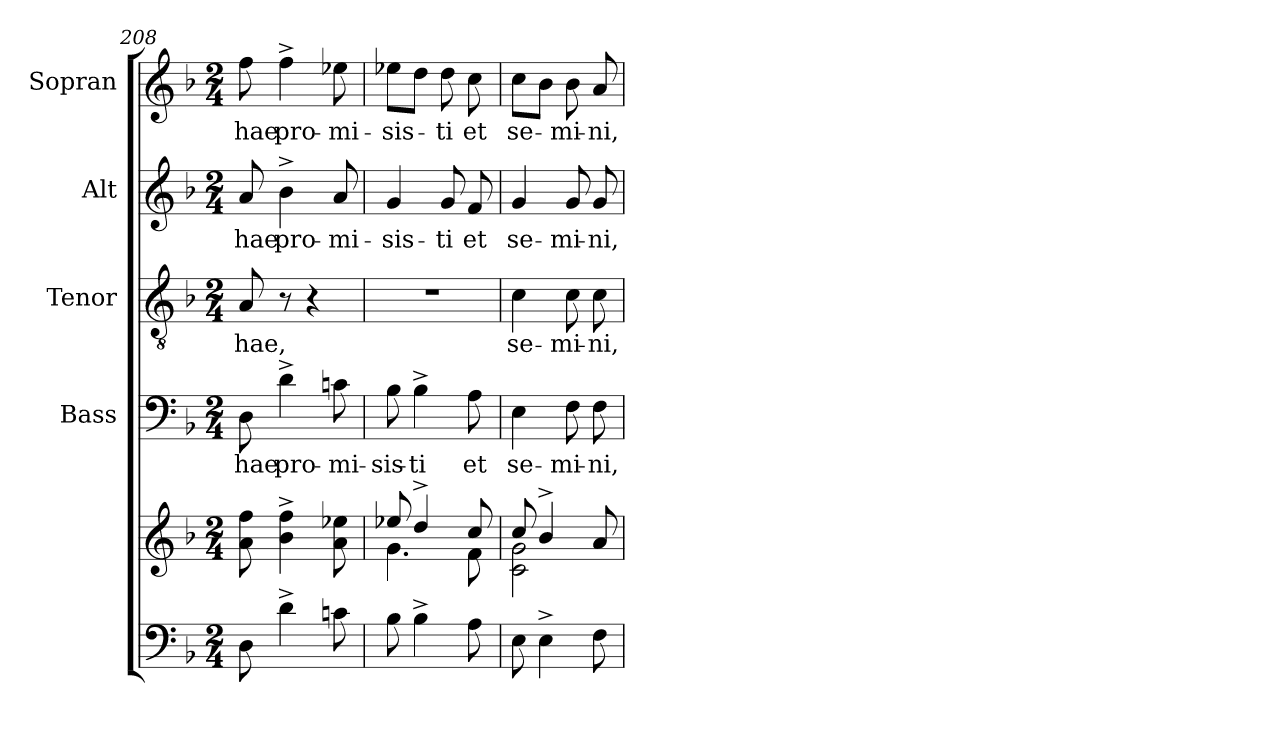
**kern	**kern	**kern	**text	**kern	**text	**kern	**text	**kern	**text
*part5	*part5	*part4	*part4	*part3	*part3	*part2	*part2	*part1	*part1
*staff6	*staff5	*staff4	*staff4	*staff3	*staff3	*staff2	*staff2	*staff1	*staff1
*	*	*I"Bass	*	*I"Tenor	*	*I"Alt	*	*I"Sopran	*
*	*	*I'B.	*	*I'T.	*	*I'A.	*	*I'S.	*
*clefF4	*clefG2	*clefF4	*	*clefGv2	*	*clefG2	*	*clefG2	*
*k[b-]	*k[b-]	*k[b-]	*	*k[b-]	*	*k[b-]	*	*k[b-]	*
*F:	*F:	*F:	*	*F:	*	*F:	*	*F:	*
*M2/4	*M2/4	*M2/4	*	*M2/4	*	*M2/4	*	*M2/4	*
=208	=208	=208	=208	=208	=208	=208	=208	=208	=208
!	!	!	!LO:LY:b	!	!LO:LY:b	!	!LO:LY:b	!	!LO:LY:b
8D\	8a\ 8ff\	8D\	-hae	8A/	-hae,	8a/	-hae	8ff\	-hae
!	!	!	!LO:LY:b	!	!	!	!LO:LY:b	!	!LO:LY:b
4d^>\	4b-\^> 4ff\^>	4d^>\	pro-	8r	.	4b-^>\	pro-	4ff^>\	pro-
.	.	.	.	4r	.	.	.	.	.
!	!	!	!LO:LY:b	!	!	!	!LO:LY:b	!	!LO:LY:b
8cn\	8a\ 8ee-X\	8cn\	-mi-	.	.	8a/	-mi-	8ee-X\	-mi-
=209	=209	=209	=209	=209	=209	=209	=209	=209	=209
*	*^	*	*	*	*	*	*	*	*
!	!	!	!	!LO:LY:b	!	!	!	!LO:LY:b	!	!LO:LY:b
8B-\	8ee-X/	4.g\	8B-\	-sis-	2r	.	4g/	-sis-	8ee-X\L	-sis-
!	!	!	!	!LO:LY:b	!	!	!	!	!	!
4B-^>\	4dd^>/	.	4B-^>\	-ti	.	.	.	.	8dd\J	.
!	!	!	!	!	!	!	!	!LO:LY:b	!	!LO:LY:b
.	.	.	.	.	.	.	8g/	-ti	8dd\	-ti
!	!	!	!	!LO:LY:b	!	!	!	!LO:LY:b	!	!LO:LY:b
8A\	8cc/	8f\	8A\	et	.	.	8f/	et	8cc\	et
=210	=210	=210	=210	=210	=210	=210	=210	=210	=210	=210
!	!	!	!	!LO:LY:b	!	!LO:LY:b	!	!LO:LY:b	!	!LO:LY:b
8E\	8cc/	2c\ 2g\	4E\	se-	4c\	se-	4g/	se-	8cc\L	se-
4E^>\	4b-^>/	.	.	.	.	.	.	.	8b-\J	.
!	!	!	!	!LO:LY:b	!	!LO:LY:b	!	!LO:LY:b	!	!LO:LY:b
.	.	.	8F\	-mi-	8c\	-mi-	8g/	-mi-	8b-\	-mi-
!	!	!	!	!LO:LY:b	!	!LO:LY:b	!	!LO:LY:b	!	!LO:LY:b
8F\	8a/	.	8F\	-ni,	8c\	-ni,	8g/	-ni,	8a/	-ni,
*	*v	*v	*	*	*	*	*	*	*	*
=	=	=	=	=	=	=	=	=	=
*-	*-	*-	*-	*-	*-	*-	*-	*-	*-
